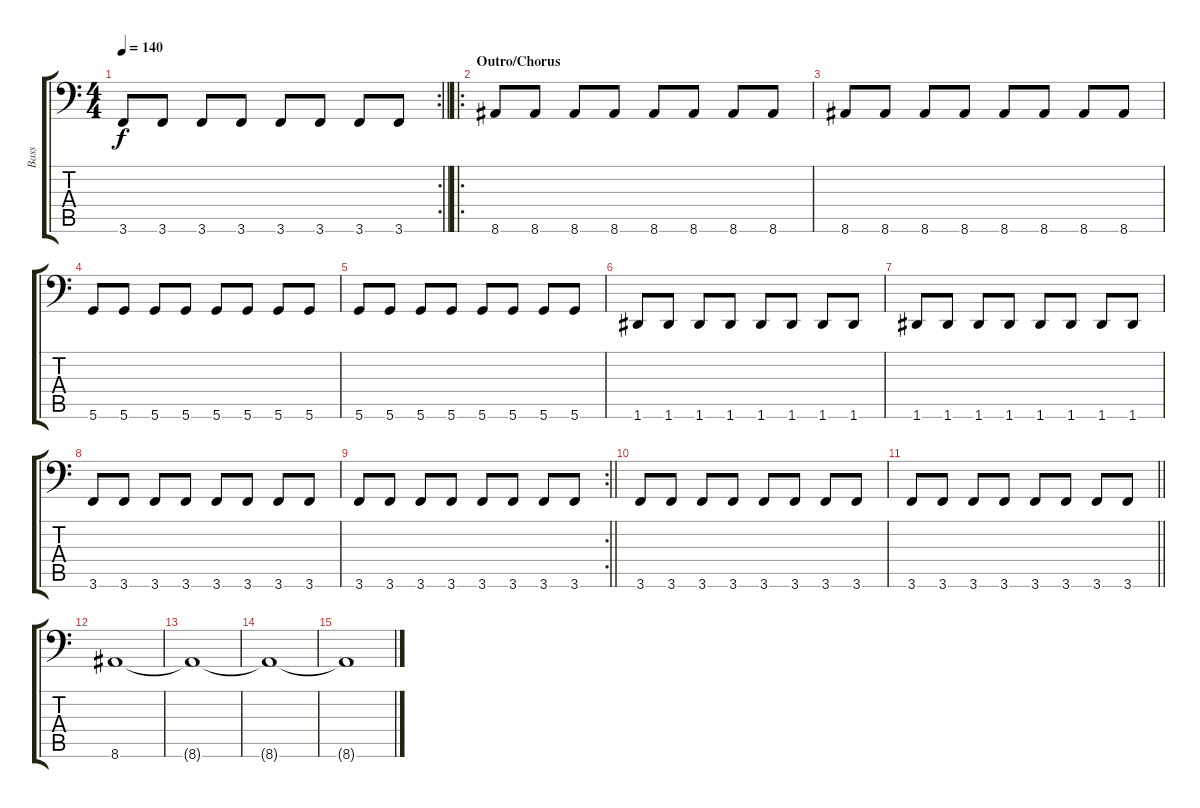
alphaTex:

\track ("Bass" "Bass") {instrument electricbasspick}
\staff {score tabs}
\tuning (E3 B2 G2 D2 A1 D1) {hide}
\rc 2
\ts (4 4)
\tempo 140
\clef f4
\barLineRight lightlight
\ks c
3.6.8{dy f} 3.6.8 3.6.8 3.6.8 3.6.8 3.6.8 3.6.8 3.6.8 |
\ro
\section ("" "Outro/Chorus")
8.6.8 8.6.8 8.6.8 8.6.8 8.6.8 8.6.8 8.6.8 8.6.8 |
8.6.8 8.6.8 8.6.8 8.6.8 8.6.8 8.6.8 8.6.8 8.6.8 |
5.6.8 5.6.8 5.6.8 5.6.8 5.6.8 5.6.8 5.6.8 5.6.8 |
5.6.8 5.6.8 5.6.8 5.6.8 5.6.8 5.6.8 5.6.8 5.6.8 |
1.6.8 1.6.8 1.6.8 1.6.8 1.6.8 1.6.8 1.6.8 1.6.8 |
1.6.8 1.6.8 1.6.8 1.6.8 1.6.8 1.6.8 1.6.8 1.6.8 |
3.6.8 3.6.8 3.6.8 3.6.8 3.6.8 3.6.8 3.6.8 3.6.8 |
\rc 2
\barLineRight lightlight
3.6.8 3.6.8 3.6.8 3.6.8 3.6.8 3.6.8 3.6.8 3.6.8 |
3.6.8 3.6.8 3.6.8 3.6.8 3.6.8 3.6.8 3.6.8 3.6.8 |
\barLineRight lightlight
3.6.8 3.6.8 3.6.8 3.6.8 3.6.8 3.6.8 3.6.8 3.6.8 |
8.6.1 |
8.6{t}.1 |
8.6{t}.1 |
8.6{t}.1
